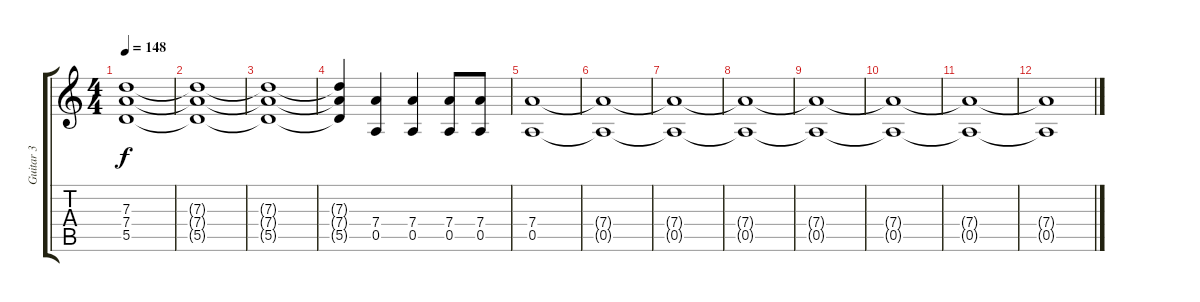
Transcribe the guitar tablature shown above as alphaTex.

\track ("Guitar 3" "Guitar 3") {instrument distortionguitar}
\staff {score tabs}
\tuning (E4 B3 G3 D3 A2 D2) {hide}
\ts (4 4)
\tempo 148
\clef g2
\ks c
(7.3{t} 7.4{t} 5.5{t}).1{dy f} |
(7.3{t} 7.4{t} 5.5{t}).1 |
(7.3{t} 7.4{t} 5.5{t}).1 |
(7.3{t} 7.4{t} 5.5{t}).4 (7.4 0.5).4 (7.4 0.5).4 (7.4 0.5).8 (7.4 0.5).8 |
(7.4 0.5).1 |
(7.4{t} 0.5{t}).1 |
(7.4{t} 0.5{t}).1 |
(7.4{t} 0.5{t}).1 |
(7.4{t} 0.5{t}).1 |
(7.4{t} 0.5{t}).1 |
(7.4{t} 0.5{t}).1 |
(7.4{t} 0.5{t}).1
